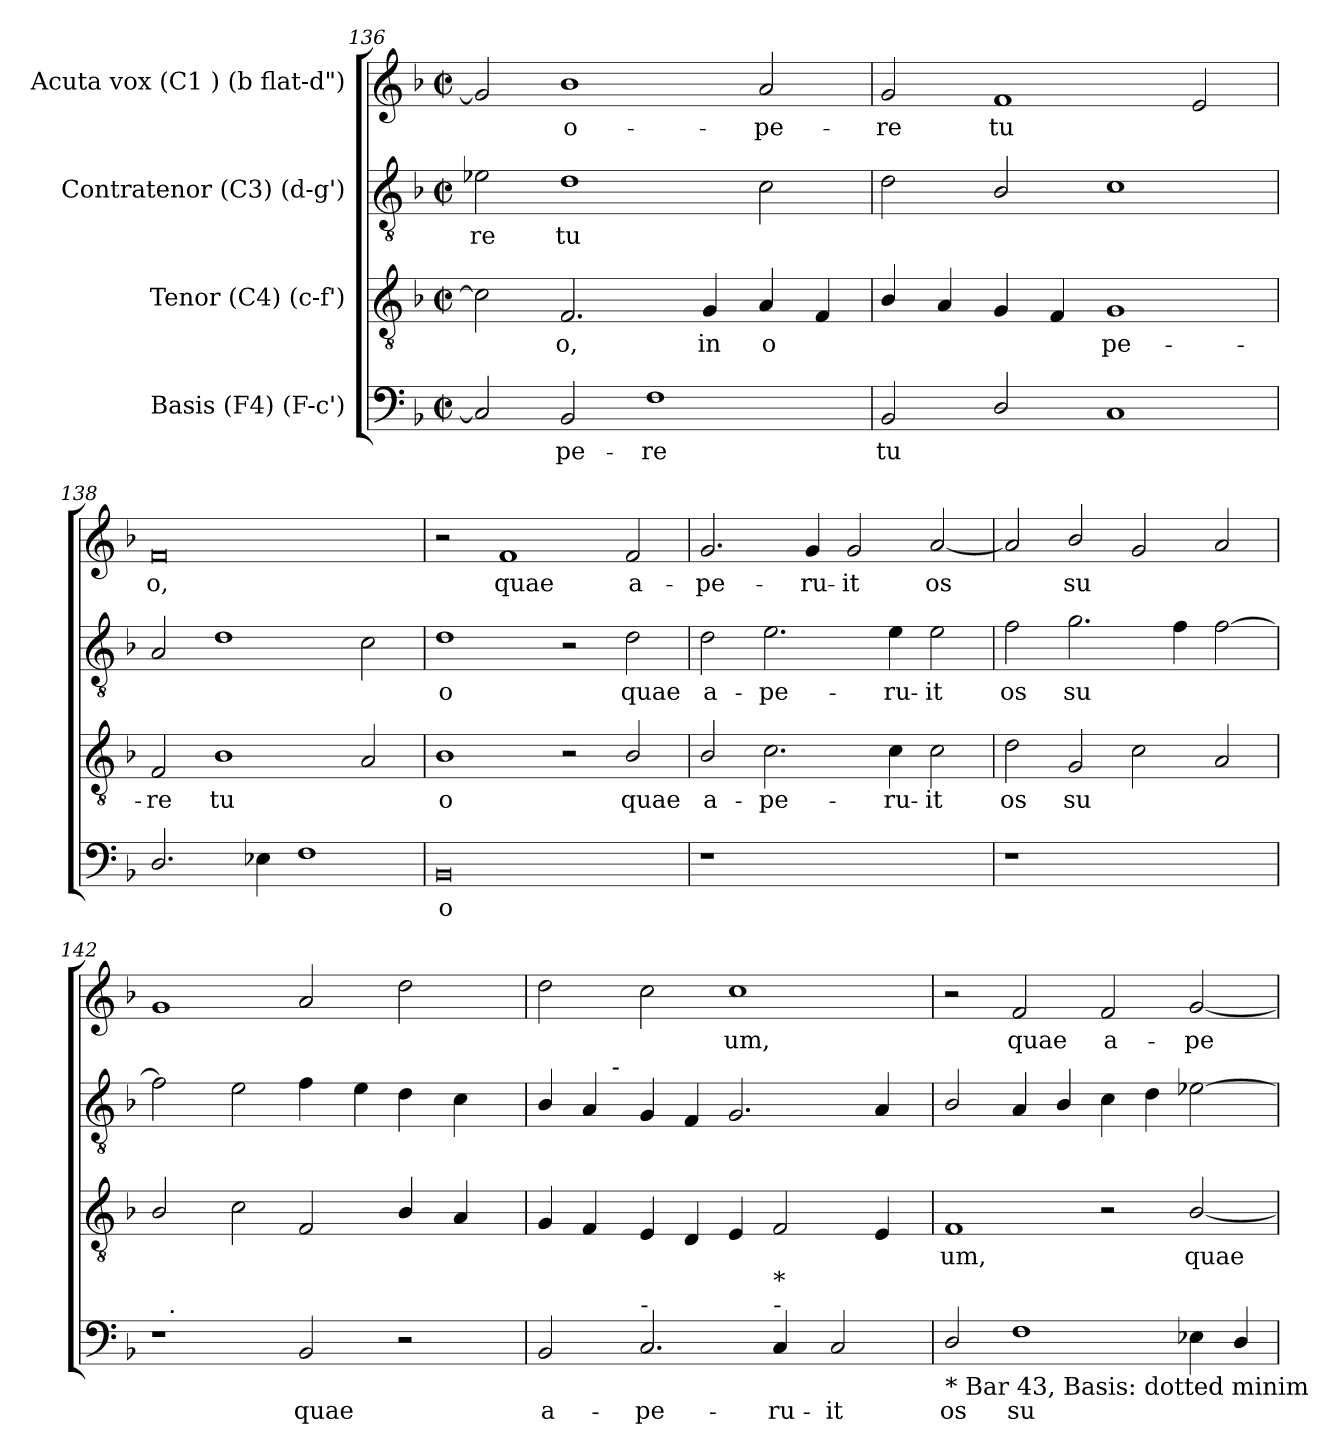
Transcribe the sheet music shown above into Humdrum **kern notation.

**kern	**text	**kern	**text	**kern	**text	**kern	**text
*part4	*part4	*part3	*part3	*part2	*part2	*part1	*part1
*staff4	*staff4	*staff3	*staff3	*staff2	*staff2	*staff1	*staff1
*I"Basis (F4)  (F-c')	*	*I"Tenor (C4)  (c-f')	*	*I"Contratenor (C3)  (d-g')	*	*I"Acuta vox (C1 )  (b flat-d")	*
*clefF4	*	*clefGv2	*	*clefGv2	*	*clefG2	*
*k[b-]	*	*k[b-]	*	*k[b-]	*	*k[b-]	*
*F:	*	*F:	*	*F:	*	*F:	*
*M2/2	*	*M2/2	*	*M2/2	*	*M2/2	*
*met(c|)	*	*met(c|)	*	*met(c|)	*	*met(c|)	*
=136	=136	=136	=136	=136	=136	=136	=136
!	!LO:LY:b:cj	!	!LO:LY:b:cj	!	!LO:LY:b:cj	!	!LO:LY:b:cj
2C/]	--	2c\]	--	2e-\	-re	2g/]	.
!	!LO:LY:b:cj	!	!LO:LY:b:cj	!	!LO:LY:b:cj	!	!LO:LY:b:cj
2BB-/	-pe-	2.F/	-o,	1d	tu-	1b-	o-
!	!LO:LY:b:cj	!	!	!	!	!	!
1F	-re	.	.	.	.	.	.
!	!	!	!LO:LY:b:cj	!	!	!	!
.	.	4G/	in	.	.	.	.
!	!	!	!LO:LY:b:cj	!	!LO:LY:b:cj	!	!LO:LY:b:cj
.	.	4A/	o-	2c\	--	2a/	-pe-
!	!	!	!LO:LY:b:cj	!	!	!	!
.	.	4F/	--	.	.	.	.
=137	=137	=137	=137	=137	=137	=137	=137
!	!LO:LY:b:cj	!	!LO:LY:b:cj	!	!LO:LY:b:cj	!	!LO:LY:b:cj
2BB-/	tu-	4B-/	--	2d\	--	2g/	-re
!	!	!	!LO:LY:b:cj	!	!	!	!
.	.	4A/	--	.	.	.	.
!	!LO:LY:b:cj	!	!LO:LY:b:cj	!	!LO:LY:b:cj	!	!LO:LY:b:cj
2D/	--	4G/	--	2B-/	--	1f	tu-
!	!	!	!LO:LY:b:cj	!	!	!	!
.	.	4F/	--	.	.	.	.
!	!LO:LY:b:cj	!	!LO:LY:b:cj	!	!LO:LY:b:cj	!	!
1C	--	1G	-pe-	1c	--	.	.
!	!	!	!	!	!	!	!LO:LY:b:cj
.	.	.	.	.	.	2e/	--
=138	=138	=138	=138	=138	=138	=138	=138
!	!LO:LY:b:cj	!	!LO:LY:b:cj	!	!LO:LY:b:cj	!	!LO:LY:b:cj
2.D/	--	2F/	-re	2A/	--	0f	-o,
!	!	!	!LO:LY:b:cj	!	!LO:LY:b:cj	!	!
.	.	1B-	tu-	1d	--	.	.
!	!LO:LY:b:cj	!	!	!	!	!	!
4E-X\	--	.	.	.	.	.	.
!	!LO:LY:b:cj	!	!	!	!	!	!
1F	--	.	.	.	.	.	.
!	!	!	!LO:LY:b:cj	!	!LO:LY:b:cj	!	!
.	.	2A/	--	2c\	--	.	.
!!LO:LB:g=z
=139	=139	=139	=139	=139	=139	=139	=139
!	!LO:LY:b:cj	!	!LO:LY:b:cj	!	!LO:LY:b:cj	!	!
0BB-	-o	1B-	-o	1d	-o	2r	.
!	!	!	!	!	!	!	!LO:LY:b:cj
.	.	.	.	.	.	1f	quae
.	.	2r	.	2r	.	.	.
!	!	!	!LO:LY:b:cj	!	!LO:LY:b:cj	!	!LO:LY:b:cj
.	.	2B-/	quae	2d\	quae	2f/	a-
=140	=140	=140	=140	=140	=140	=140	=140
!	!	!	!LO:LY:b:cj	!	!LO:LY:b:cj	!	!LO:LY:b:cj
1r	.	2B-/	a-	2d\	a-	2.g/	-pe-
!	!	!	!LO:LY:b:cj	!	!LO:LY:b:cj	!	!
.	.	2.c\	-pe-	2.e\	-pe-	.	.
!	!	!	!	!	!	!	!LO:LY:b:cj
.	.	.	.	.	.	4g/	-ru-
!	!	!	!	!	!	!	!LO:LY:b:cj
1ryy	.	.	.	.	.	2g/	-it
!	!	!	!LO:LY:b:cj	!	!LO:LY:b:cj	!	!
.	.	4c\	-ru-	4e\	-ru-	.	.
!	!	!	!LO:LY:b:cj	!	!LO:LY:b:cj	!	!LO:LY:b:cj
.	.	2c\	-it	2e\	-it	[<2a/	os
=141	=141	=141	=141	=141	=141	=141	=141
!	!	!	!LO:LY:b:cj	!	!LO:LY:b:cj	!	!LO:LY:b:cj
1r	.	2d\	os	2f\	os	2a/]	.
!	!	!	!LO:LY:b:cj	!	!LO:LY:b:cj	!	!LO:LY:b:cj
.	.	2G/	su-	2.g\	su-	2b-/	su-
!	!	!	!LO:LY:b:cj	!	!	!	!LO:LY:b:cj
1ryy	.	2c\	--	.	.	2g/	--
!	!	!	!	!	!LO:LY:b:cj	!	!
.	.	.	.	4f\	--	.	.
!	!	!	!LO:LY:b:cj	!	!LO:LY:b:cj	!	!LO:LY:b:cj
.	.	2A/	--	[>2f\	--	2a/	--
=142	=142	=142	=142	=142	=142	=142	=142
!	!	!	!LO:LY:b:cj	!	!LO:LY:b:cj	!	!LO:LY:b:cj
*^	*	*	*	*	*	*	*
1r	32.ryy	.	2B-/	--	2f\]	--	1g	--
!	!LO:TX:a:t=.	!	!	!	!	!	!	!
.	1ryy	.	.	.	.	.	.	.
!	!	!	!	!LO:LY:b:cj	!	!LO:LY:b:cj	!	!
.	.	.	2c\	--	2e\	--	.	.
!	!	!LO:LY:b:cj	!	!LO:LY:b:cj	!	!LO:LY:b:cj	!	!LO:LY:b:cj
2BB-/	.	quae	2F/	--	4f\	--	2a/	--
.	2ryy	.	.	.	.	.	.	.
!	!	!	!	!	!	!LO:LY:b:cj	!	!
.	.	.	.	.	4e\	--	.	.
!	!	!	!	!LO:LY:b:cj	!	!LO:LY:b:cj	!	!LO:LY:b:cj
2r	.	.	4B-/	--	4d\	--	2dd\	--
.	4ryy	.	.	.	.	.	.	.
!	!	!	!	!LO:LY:b:cj	!	!LO:LY:b:cj	!	!
.	.	.	4A/	--	4c\	--	.	.
.	8ryy	.	.	.	.	.	.	.
.	16ryy	.	.	.	.	.	.	.
.	64ryy	.	.	.	.	.	.	.
!!LO:PB:g=z
=143	=143	=143	=143	=143	=143	=143	=143	=143
!	!	!LO:LY:b:cj	!	!LO:LY:b:cj	!	!LO:LY:b:cj	!	!LO:LY:b:cj
*v	*v	*	*	*	*^	*	*	*
2BB-/	a-	4G/	--	4B-/	4.ryy	--	2dd\	--
!	!	!	!LO:LY:b:cj	!	!	!LO:LY:b:cj	!	!
.	.	4F/	--	4A/	.	--	.	.
!	!	!	!	!	!LO:TX:a:t=-	!	!	!
.	.	.	.	.	1ryy	.	.	.
!LO:TX:a:t=-	!	!	!	!	!	!	!	!
!	!LO:LY:b:cj	!	!LO:LY:b:cj	!	!	!LO:LY:b:cj	!	!LO:LY:b:cj
2.C/	-pe-	4E/	--	4G/	.	--	2cc\	--
!	!	!	!LO:LY:b:cj	!	!	!LO:LY:b:cj	!	!
.	.	4D/	--	4F/	.	--	.	.
!	!	!	!LO:LY:b:cj	!	!	!LO:LY:b:cj	!	!LO:LY:b:cj
.	.	4E/	--	2.G/	.	--	1cc	-um,
!LO:TX:a:t=-	!	!	!	!	!	!	!	!
!LO:TX:a:t=*	!	!	!	!	!	!	!	!
!	!LO:LY:b:cj	!	!LO:LY:b:cj	!	!	!	!	!
4C/	-ru-	2F/	--	.	.	.	.	.
.	.	.	.	.	2ryy	.	.	.
!	!LO:LY:b:cj	!	!	!	!	!	!	!
2C/	-it	.	.	.	.	.	.	.
!	!	!	!LO:LY:b:cj	!	!	!LO:LY:b:cj	!	!
.	.	4E/	--	4A/	.	--	.	.
.	.	.	.	.	8ryy	.	.	.
=144	=144	=144	=144	=144	=144	=144	=144	=144
!LO:TX:b:t=* Bar 43, Basis&colon; dotted minim	!	!	!	!	!	!	!	!
!	!LO:LY:b:cj	!	!LO:LY:b:cj	!	!	!LO:LY:b:cj	!	!
*	*	*	*	*v	*v	*	*	*
2D/	os	1F	-um,	2B-/	--	2r	.
!	!LO:LY:b:cj	!	!	!	!LO:LY:b:cj	!	!LO:LY:b:cj
1F	su-	.	.	4A/	--	2f/	quae
!	!	!	!	!	!LO:LY:b:cj	!	!
.	.	.	.	4B-/	--	.	.
!	!	!	!	!	!LO:LY:b:cj	!	!LO:LY:b:cj
.	.	2r	.	4c\	--	2f/	a-
!	!	!	!	!	!LO:LY:b:cj	!	!
.	.	.	.	4d\	--	.	.
!	!LO:LY:b:cj	!	!LO:LY:b:cj	!	!LO:LY:b:cj	!	!LO:LY:b:cj
4E-X\	--	[<2B-/	quae	[>2e-X\	--	[<2g/	-pe-
!	!LO:LY:b:cj	!	!	!	!	!	!
4D/	--	.	.	.	.	.	.
=	=	=	=	=	=	=	=
*-	*-	*-	*-	*-	*-	*-	*-
